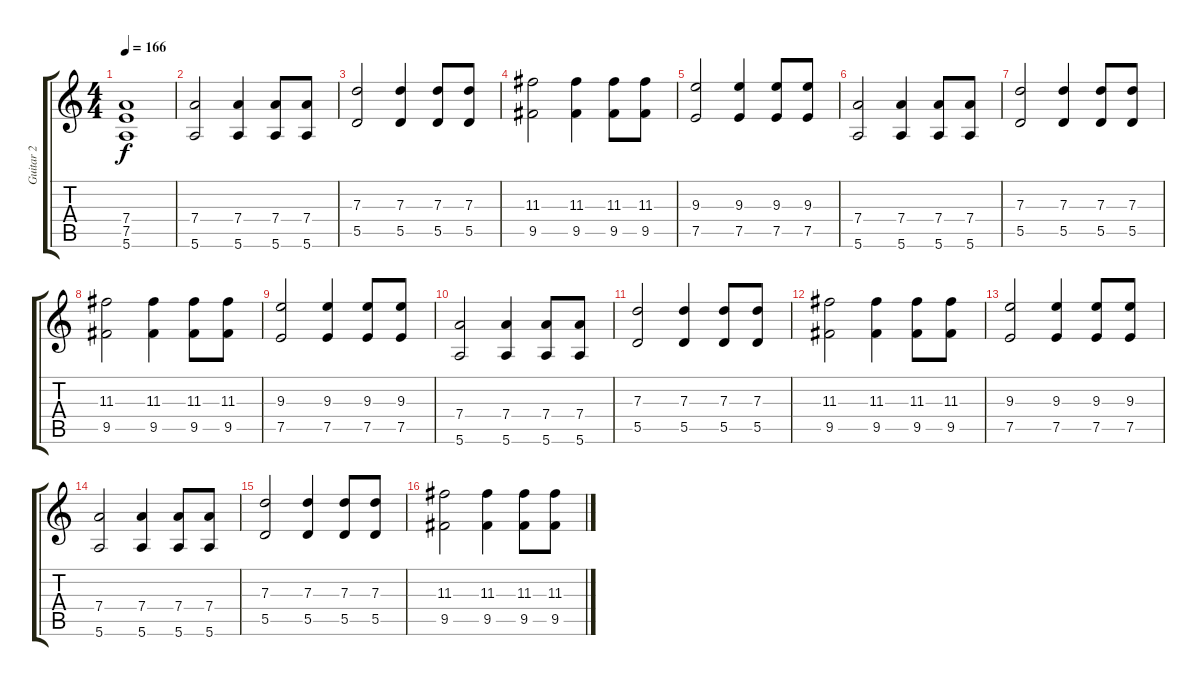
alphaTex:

\track ("Guitar 2" "Guitar 2") {instrument distortionguitar}
\staff {score tabs}
\tuning (E4 B3 G3 D3 A2 E2) {hide}
\ts (4 4)
\tempo 166
\clef g2
\ks c
(7.4{t} 7.5{t} 5.6{t}).1{dy f} |
(7.4 5.6).2{volume 11 instrument distortionguitar} (7.4 5.6).4 (7.4 5.6).8 (7.4 5.6).8 |
(7.3 5.5).2 (7.3 5.5).4 (7.3 5.5).8 (7.3 5.5).8 |
(11.3 9.5).2 (11.3 9.5).4 (11.3 9.5).8 (11.3 9.5).8 |
(9.3 7.5).2 (9.3 7.5).4 (9.3 7.5).8 (9.3 7.5).8 |
(7.4 5.6).2 (7.4 5.6).4 (7.4 5.6).8 (7.4 5.6).8 |
(7.3 5.5).2 (7.3 5.5).4 (7.3 5.5).8 (7.3 5.5).8 |
(11.3 9.5).2 (11.3 9.5).4 (11.3 9.5).8 (11.3 9.5).8 |
(9.3 7.5).2 (9.3 7.5).4 (9.3 7.5).8 (9.3 7.5).8 |
(7.4 5.6).2 (7.4 5.6).4 (7.4 5.6).8 (7.4 5.6).8 |
(7.3 5.5).2 (7.3 5.5).4 (7.3 5.5).8 (7.3 5.5).8 |
(11.3 9.5).2 (11.3 9.5).4 (11.3 9.5).8 (11.3 9.5).8 |
(9.3 7.5).2 (9.3 7.5).4 (9.3 7.5).8 (9.3 7.5).8 |
(7.4 5.6).2 (7.4 5.6).4 (7.4 5.6).8 (7.4 5.6).8 |
(7.3 5.5).2 (7.3 5.5).4 (7.3 5.5).8 (7.3 5.5).8 |
(11.3 9.5).2 (11.3 9.5).4 (11.3 9.5).8 (11.3 9.5).8
